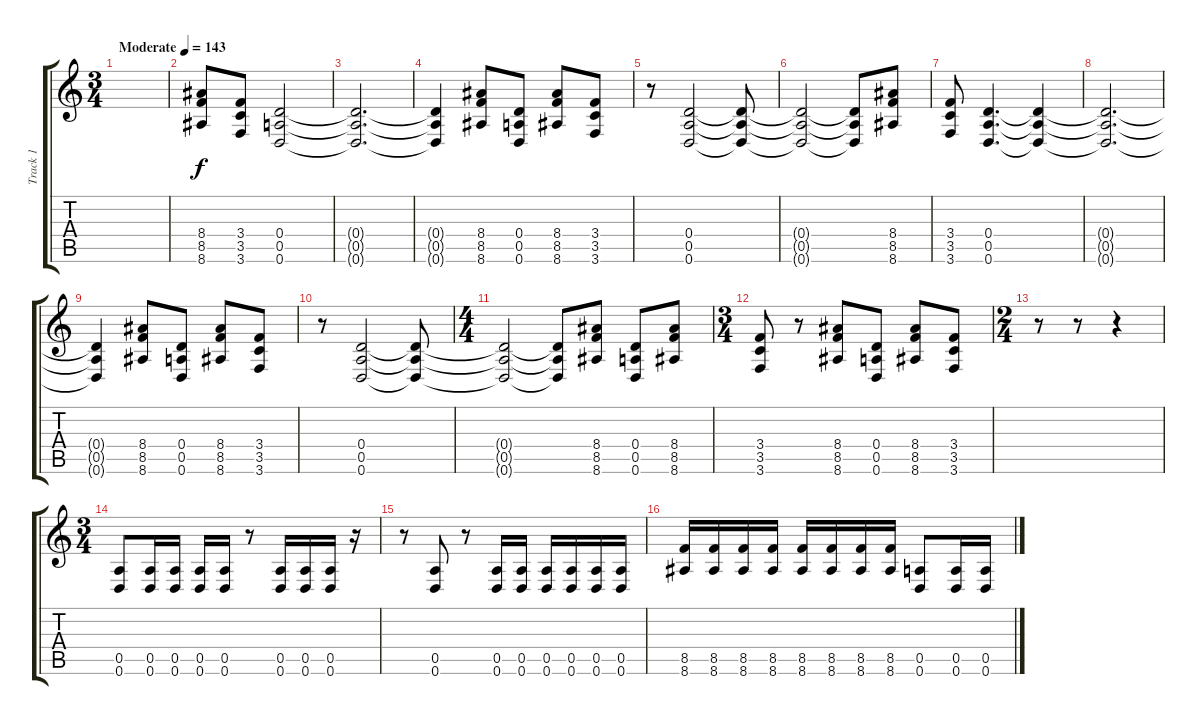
\track ("Track 1" "Track 1") {instrument distortionguitar}
\staff {score tabs}
\tuning (E4 B3 G3 D3 A2 D2) {hide}
\ts (3 4)
\tempo (143 "Moderate")
\clef g2
\ks c
|
(8.4 8.5 8.6).8 (3.4 3.5 3.6).8 (0.4 0.5 0.6).2 |
(0.4{t} 0.5{t} 0.6{t}).2{d} |
(0.4{t} 0.5{t} 0.6{t}).4 (8.4 8.5 8.6).8 (0.4 0.5 0.6).8 (8.4 8.5 8.6).8 (3.4 3.5 3.6).8 |
r.8 (0.4 0.5 0.6).2 (0.4{t} 0.5{t} 0.6{t}).8 |
(0.4{t} 0.5{t} 0.6{t}).2 (0.4{t} 0.5{t} 0.6{t}).8 (8.4 8.5 8.6).8 |
(3.4 3.5 3.6).8 (0.4 0.5 0.6).4{d} (0.4{t} 0.5{t} 0.6{t}).4 |
(0.4{t} 0.5{t} 0.6{t}).2{d} |
(0.4{t} 0.5{t} 0.6{t}).4 (8.4 8.5 8.6).8 (0.4 0.5 0.6).8 (8.4 8.5 8.6).8 (3.4 3.5 3.6).8 |
r.8 (0.4 0.5 0.6).2 (0.4{t} 0.5{t} 0.6{t}).8 |
\ts (4 4)
(0.4{t} 0.5{t} 0.6{t}).2 (0.4{t} 0.5{t} 0.6{t}).8 (8.4 8.5 8.6).8 (0.4 0.5 0.6).8 (8.4 8.5 8.6).8 |
\ts (3 4)
(3.4 3.5 3.6).8 r.8 (8.4 8.5 8.6).8 (0.4 0.5 0.6).8 (8.4 8.5 8.6).8 (3.4 3.5 3.6).8 |
\ts (2 4)
r.8 r.8 r.4 |
\ts (3 4)
(0.5 0.6).8 (0.5 0.6).16 (0.5 0.6).16 (0.5 0.6).16 (0.5 0.6).16 r.8 (0.5 0.6).16 (0.5 0.6).16 (0.5 0.6).16 r.16 |
r.8 (0.5 0.6).8 r.8 (0.5 0.6).16 (0.5 0.6).16 (0.5 0.6).16 (0.5 0.6).16 (0.5 0.6).16 (0.5 0.6).16 |
(8.5 8.6).16 (8.5 8.6).16 (8.5 8.6).16 (8.5 8.6).16 (8.5 8.6).16 (8.5 8.6).16 (8.5 8.6).16 (8.5 8.6).16 (0.5 0.6).8 (0.5 0.6).16 (0.5 0.6).16
